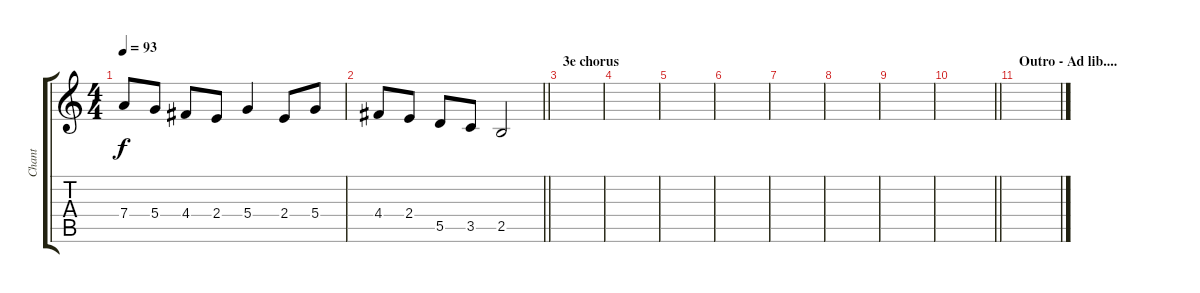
\track ("Chant" "Chant") {instrument acousticguitarsteel}
\staff {score tabs}
\tuning (E4 B3 G3 D3 A2 E2) {hide}
\ts (4 4)
\tempo 93
\clef g2
\ks c
7.4.8{dy f} 5.4.8 4.4.8 2.4.8 5.4.4 2.4.8 5.4.8 |
\barLineRight lightlight
4.4.8 2.4.8 5.5.8 3.5.8 2.5.2 |
\section ("" "3e chorus")
|
|
|
|
|
|
|
\barLineRight lightlight
|
\section ("" "Outro - Ad lib....")
